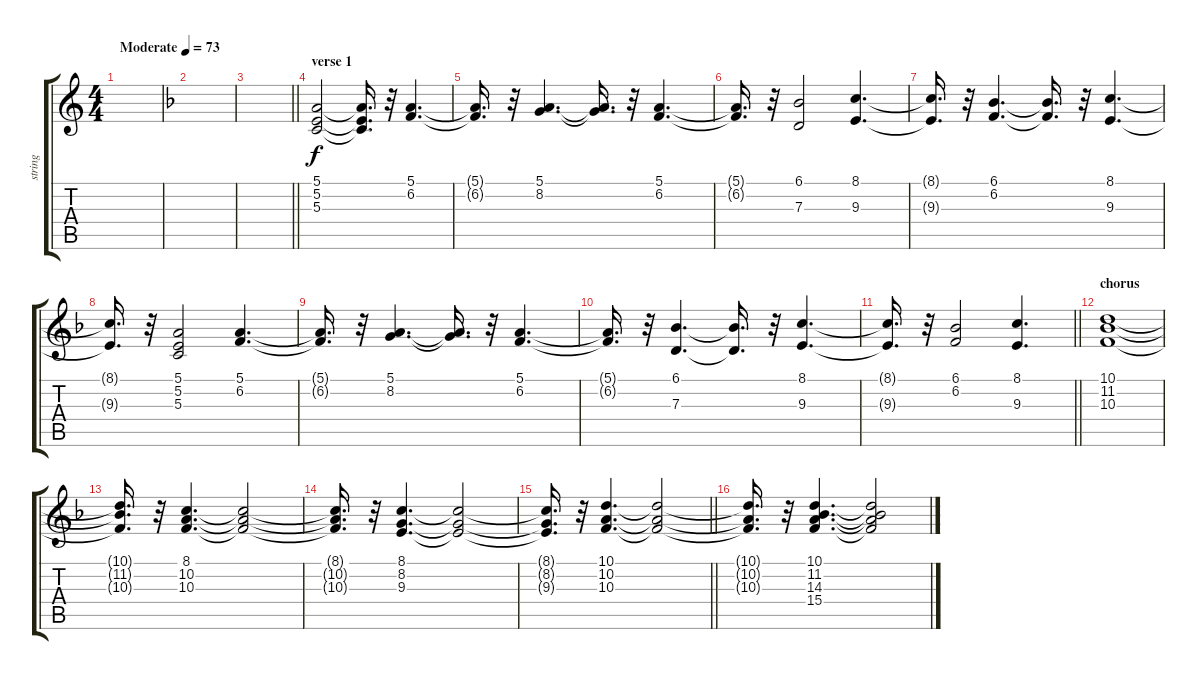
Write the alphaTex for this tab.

\track ("string" "string") {instrument pad2warm}
\staff {score tabs}
\tuning (E4 B3 G3 D3 A2 E2) {hide}
\ts (4 4)
\tempo (73 "Moderate")
\clef g2
\ks c
|
\ks f
|
\barLineRight lightlight
|
\section ("" "verse 1")
(5.1 5.2 5.3).2 (5.1{t} 5.2{t} 5.3{t}).16{d} r.32 (5.1 6.2).4{d} |
(5.1{t} 6.2{t}).16{d} r.32 (5.1 8.2).4{d} (5.1{t} 8.2{t}).16{d} r.32 (5.1 6.2).4{d} |
(5.1{t} 6.2{t}).16{d} r.32 (6.1 7.3).2 (8.1 9.3).4{d} |
(8.1{t} 9.3{t}).16{d} r.32 (6.1 6.2).4{d} (6.1{t} 6.2{t}).16{d} r.32 (8.1 9.3).4{d} |
(8.1{t} 9.3{t}).16{d} r.32 (5.1 5.2 5.3).2 (5.1 6.2).4{d} |
(5.1{t} 6.2{t}).16{d} r.32 (5.1 8.2).4{d} (5.1{t} 8.2{t}).16{d} r.32 (5.1 6.2).4{d} |
(5.1{t} 6.2{t}).16{d} r.32 (6.1 7.3).4{d} (6.1{t} 7.3{t}).16{d} r.32 (8.1 9.3).4{d} |
\barLineRight lightlight
(8.1{t} 9.3{t}).16{d} r.32 (6.1 6.2).2 (8.1 9.3).4{d} |
\section ("" "chorus")
(10.1 11.2 10.3).1 |
(10.1{t} 11.2{t} 10.3{t}).16{d} r.32 (8.1 10.2 10.3).4{d} (8.1{t} 10.2{t} 10.3{t}).2 |
(8.1{t} 10.2{t} 10.3{t}).16{d} r.32 (8.1 8.2 9.3).4{d} (8.1{t} 8.2{t} 9.3{t}).2 |
\barLineRight lightlight
(8.1{t} 8.2{t} 9.3{t}).16{d} r.32 (10.1 10.2 10.3).4{d} (10.1{t} 10.2{t} 10.3{t}).2 |
(10.1{t} 10.2{t} 10.3{t}).16{d} r.32 (10.1 11.2 14.3 15.4).4{d} (10.1{t} 11.2{t} 14.3{t} 15.4{t}).2
